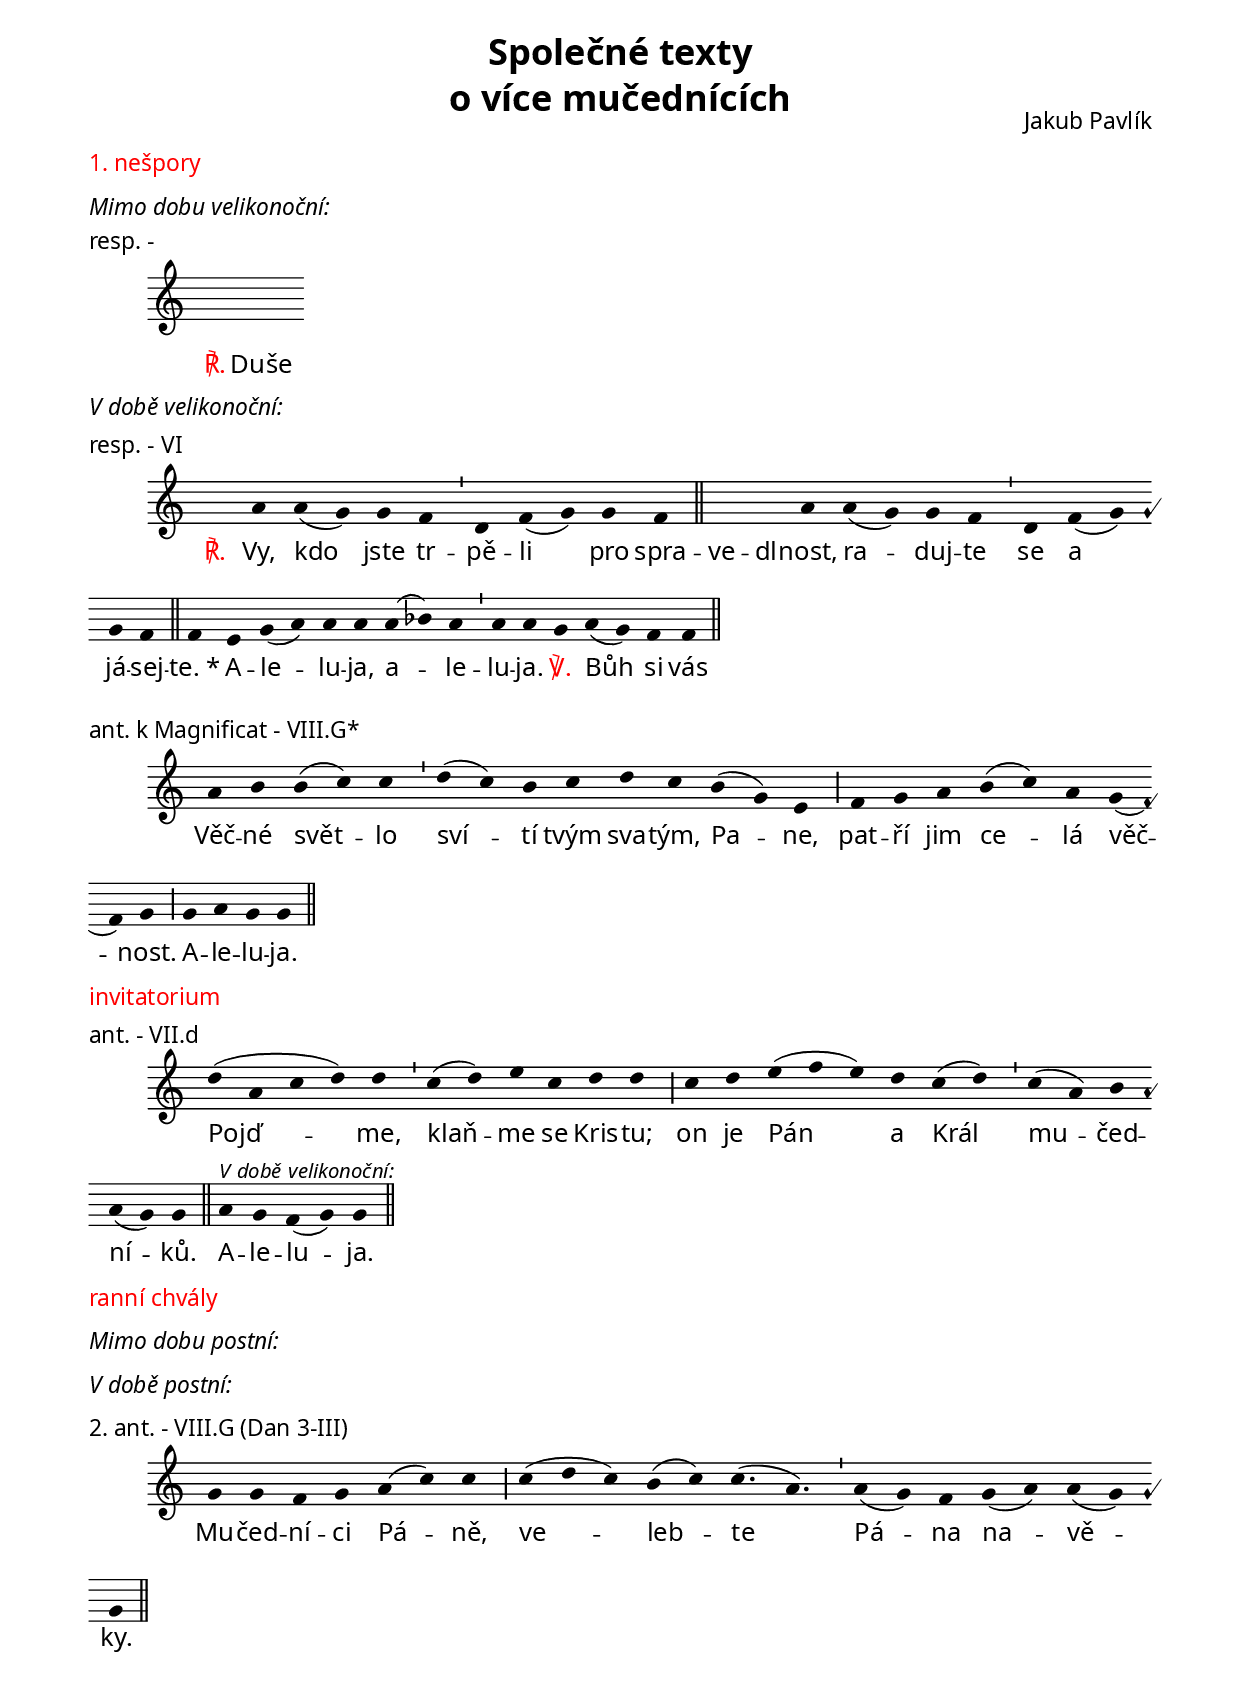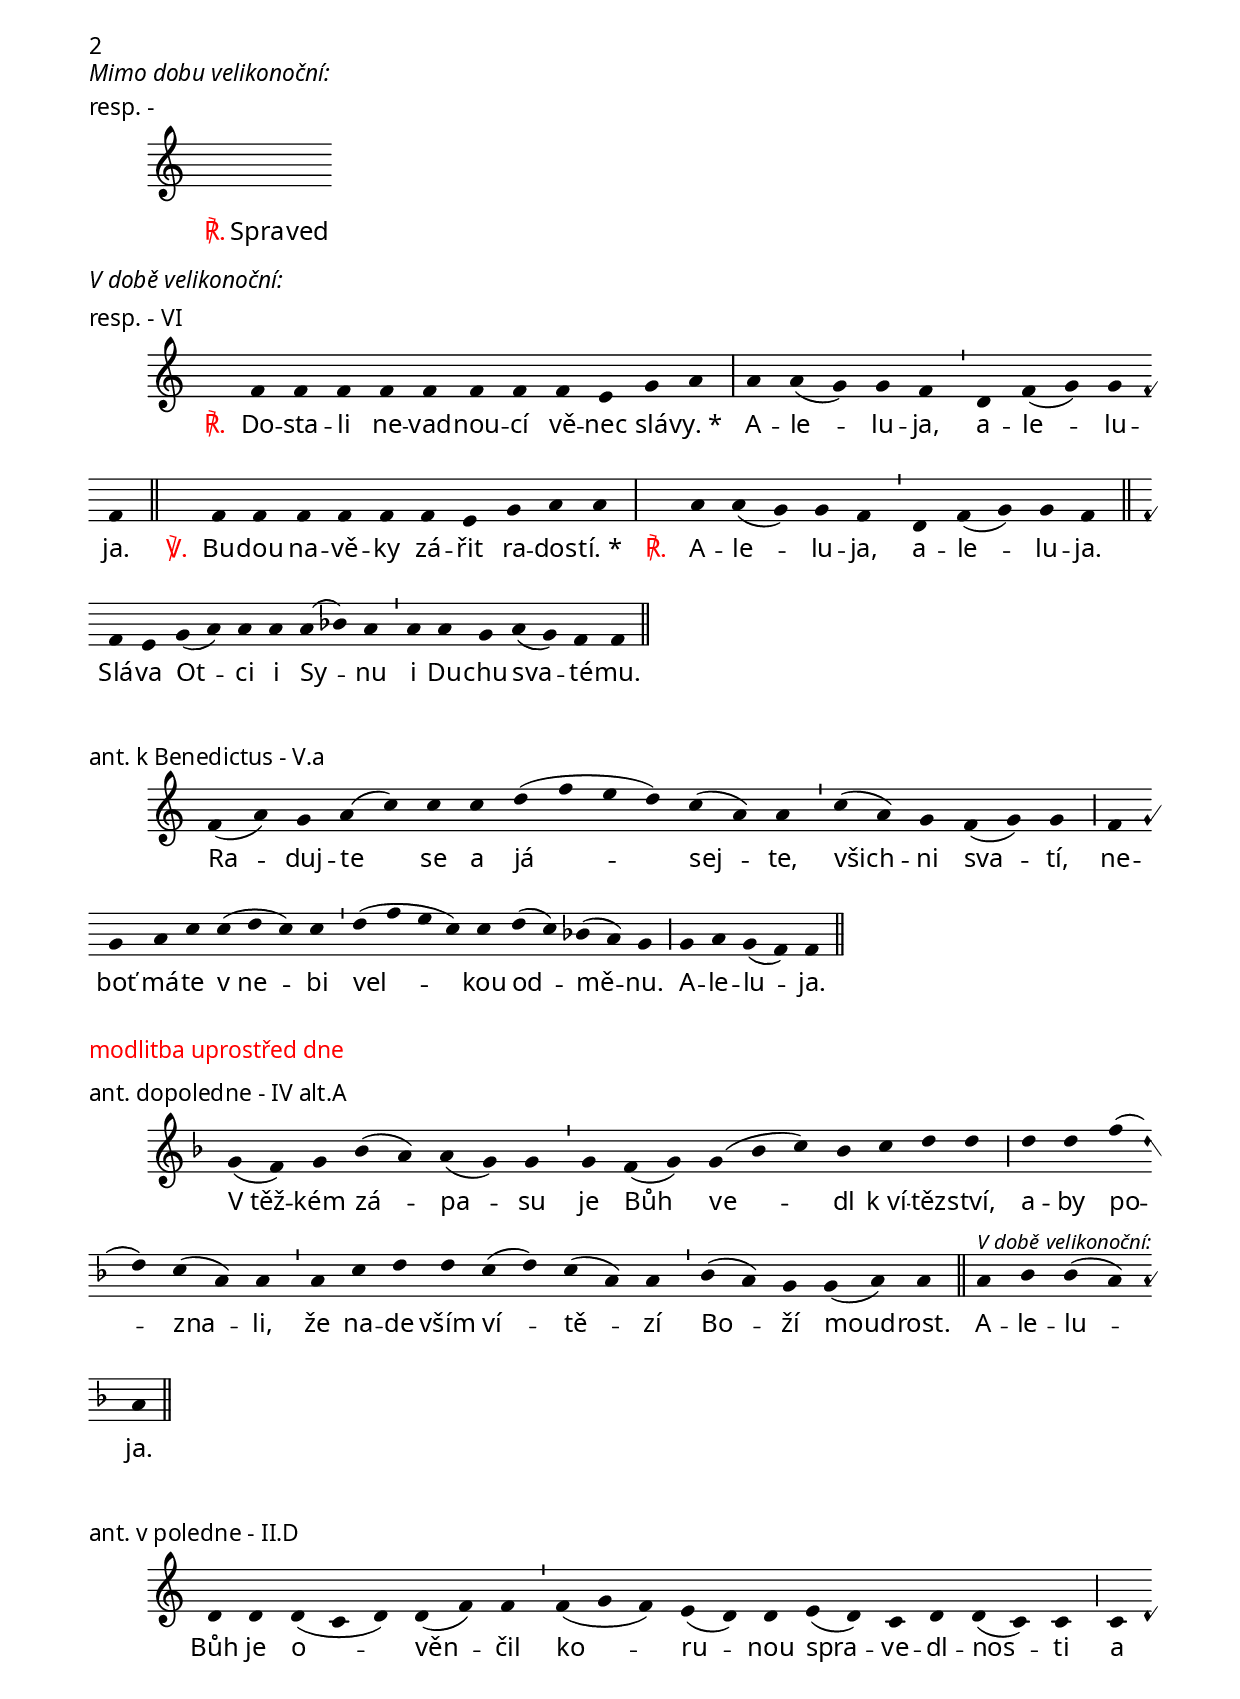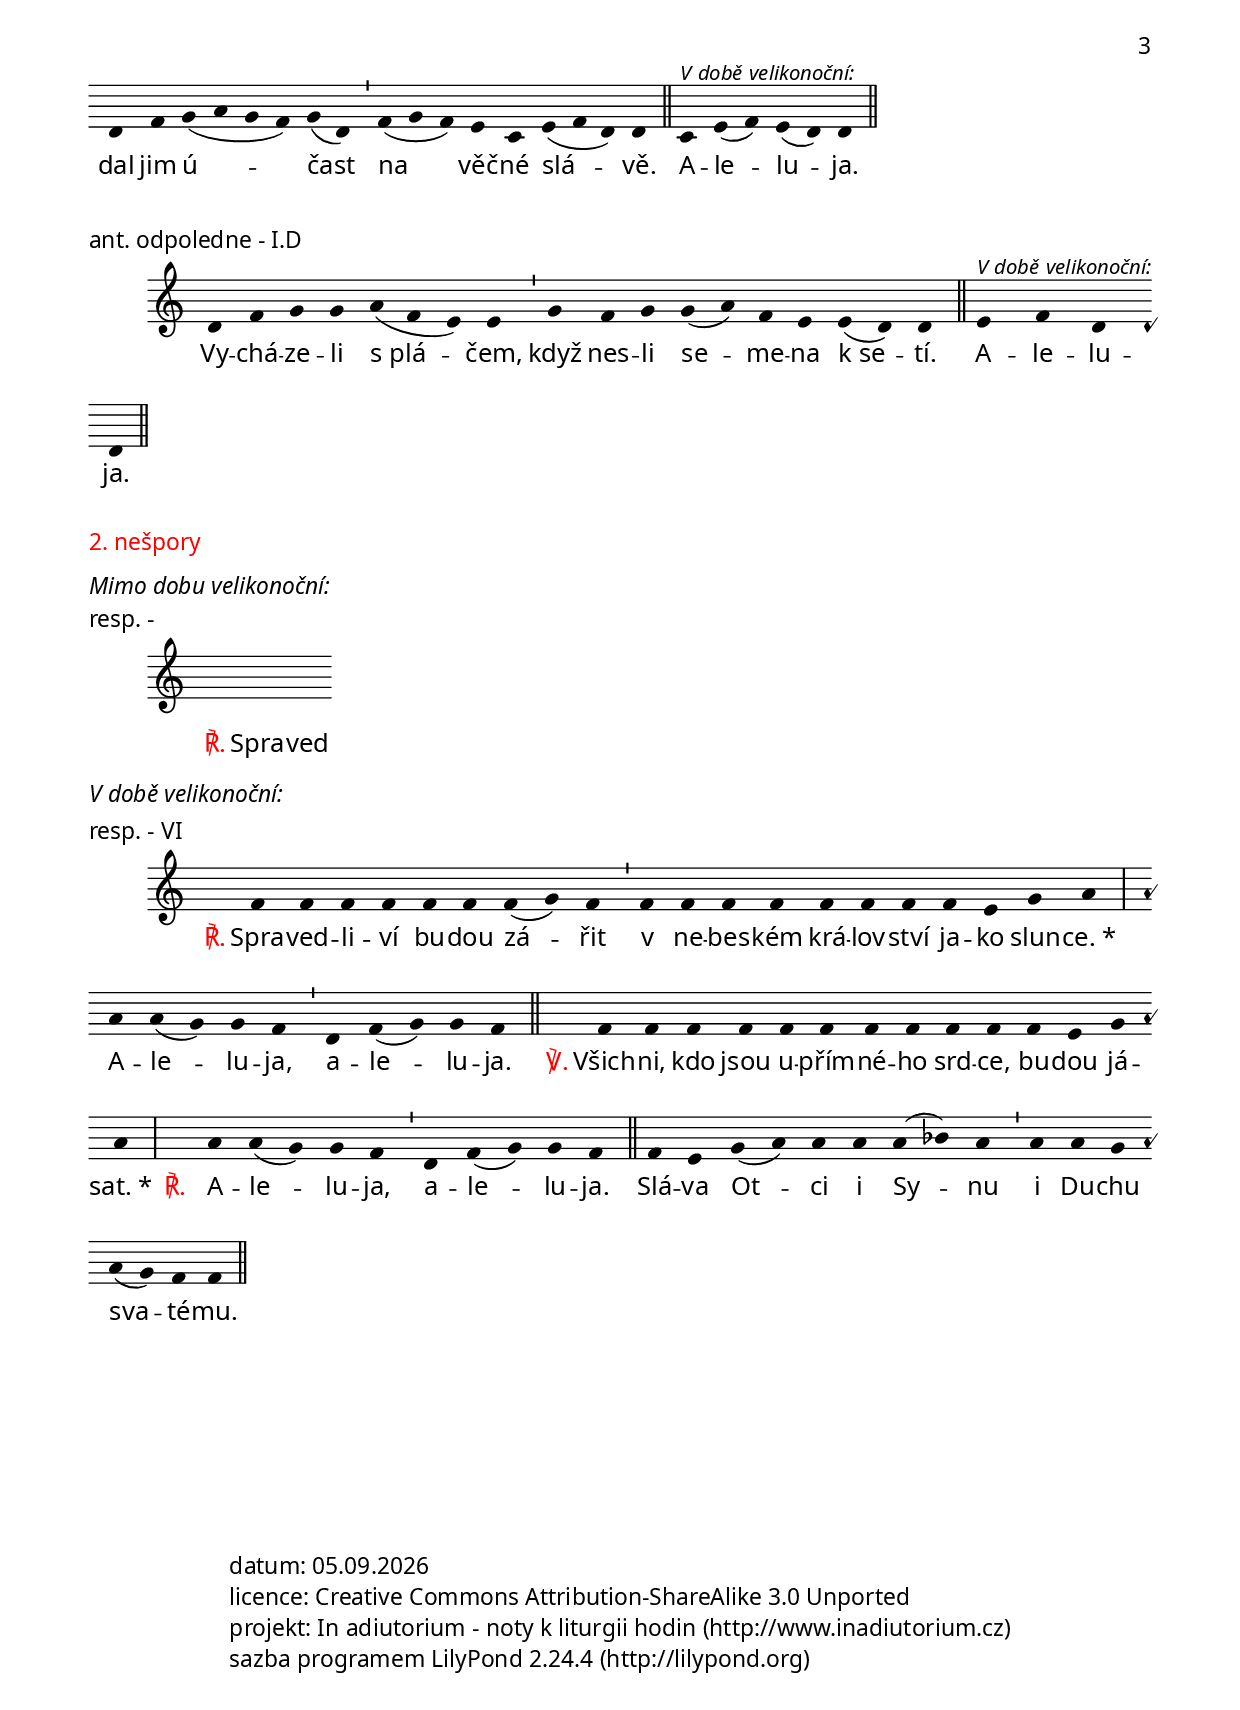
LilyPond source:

\version "2.15.39"

\header {
  title = \markup\center-column{"Společné texty" "o více mučednících"}
  composer = "Jakub Pavlík"
}

\include "../spolecne.ly"
\include "../dilyresponsorii.ly"

\markup {\nadpisHodinka {"1. nešpory"}}

\score {
  \relative c' {
    \choralniRezim
    
  }
  \addlyrics {
    Mu -- čed -- ní -- ci na ze -- mi pro Kris -- ta mno -- ho vy -- tr -- pě -- li,
    a bez -- peč -- ně do -- sáh -- li věč -- né od -- mě -- ny.
    
    A -- le -- lu -- ja.
  }
  \header {
    quid = "1. ant."
    modus = ""
    differentia = "" 
    psalmus = "Žalm 118-I+II"
    id = ""
    piece = \markup {\sestavTitulek}
  }
}

\score {
  \relative c' {
    \choralniRezim
    
  }
  \addlyrics {
    Sva -- tí ví -- těz -- ně do -- šli do ne -- bes -- ké -- ho krá -- lov -- ství
    a ob -- dr -- že -- li z_Bo -- žích ru -- kou ko -- ru -- nu slá -- vy.
    
    A -- le -- lu -- ja.
  }
  \header {
    quid = "2. ant."
    modus = ""
    differentia = "" 
    psalmus = "Žalm 118-III"
    id = ""
    piece = \markup {\sestavTitulek}
  }
}

\score {
  \relative c' {
    \choralniRezim
    
  }
  \addlyrics {
    Mu -- čed -- ní -- ci po -- lo -- ži -- li ži -- vot pro Kris -- ta
    a bu -- dou žít na -- vě -- ky.
    
    A -- le -- lu -- ja.
  }
  \header {
    quid = "3. ant."
    modus = ""
    differentia = "" 
    psalmus = "1 Petr 2"
    id = ""
    piece = \markup {\sestavTitulek}
  }
}

\markup\italic{Mimo dobu velikonoční:}

\score {
  \relative c' {
    \choralniRezim
    
    % R
    \neviditelna a
    
    % V
    \neviditelna a
    
    % R
    \neviditelna a
    
    % Slava
  }
  \addlyrics {
    \Response Du -- še spra -- ved -- li -- vých jsou v_Bo -- ží ru -- ce,_*
    a ne -- do -- tkne se jich u -- tr -- pe -- ní.
    \Verse Je -- jich smrt by -- la po -- klá -- dá -- na za ne -- štěs -- tí,
    do -- sáh -- li však věč -- né -- ho po -- ko -- je,_*
    \Response a ne -- do -- tkne se jich u -- tr -- pe -- ní.
    \textRespDoxologie
  }
  \header {
    quid = "resp."
    modus = ""
    id = ""
    piece = \markup {\sestavTitulekResp}
  }
}

\score {
  \relative c' {
    \choralniRezim
    
  }
  \addlyrics {
    Ne -- bes -- ké krá -- lov -- ství pat -- ří těm,
    kdo o -- bě -- to -- va -- li svůj ži -- vot pro Kris -- ta.
    Rou -- cho si vy -- pra -- li v_Be -- rán -- ko -- vě kr -- vi
    a do -- sáh -- li věč -- né slá -- vy.
  }
  \header {
    quid = "ant. k Magnificat"
    modus = ""
    differentia = "" 
    psalmus = ""
    id = ""
    piece = \markup {\sestavTitulekBezZalmu}
  }
}

\markup\italic{V době velikonoční:}

\score {
  \relative c' {
    \choralniRezim
    
    % R
    \neviditelna f
    \respVIalelujaResponsum \barFinalis
    % V
    \neviditelna f
    
    % R
    \neviditelna a
    \respVIalelujaResponsum \barFinalis
    % Slava
    \respVIalelujaDoxologie \barFinalis
  }
  \addlyrics {
    \Response Vy, kdo jste tr -- pě -- li pro spra -- ve -- dl -- nost,
    ra -- duj -- te se a já -- sej -- te._* \textRespAleluja
    \Verse Bůh si vás vy -- vo -- lil za svůj ma -- je -- tek._*
    \Response \textRespAleluja
    \textRespDoxologie
  }
  \header {
    quid = "resp."
    modus = "VI"
    id = ""
    piece = \markup {\sestavTitulekResp}
  }
} 

\score {
  \relative c'' {
    \choralniRezim
    a4 b b( c) c \barMin d( c) b c d c b( g) e \barMaior
    f g a b( c) a g( f) g \barMaior
    g a g g \barFinalis
  }
  \addlyrics {
    Věč -- né svět -- lo sví -- tí tvým sva -- tým, Pa -- ne,
    pat -- ří jim ce -- lá věč -- nost.
    A -- le -- lu -- ja.
  }
  \header {
    quid = "ant. k Magnificat"
    modus = "VIII"
    differentia = "G*" 
    psalmus = ""
    id = ""
    fons = "commune jednoho mučedníka"
    piece = \markup {\sestavTitulekBezZalmu}
  }
}

\markup {\nadpisHodinka {"invitatorium"}}

\score {
  \relative c'' {
    \choralniRezim
    d4( a c d) d \barMin c( d) e c d d \barMaior
    c d e( f e) d c( d) \barMin c( a) b a( g) g \barFinalis
    
    a^\markup\rubrVelikAleluja g f( g) g \barFinalis
  }
  \addlyrics {
    Pojď -- me, klaň -- me se Kris -- tu; 
    on je Pán a Král mu -- čed  -- ní -- ků.
    
    A -- le -- lu -- ja.
  }
  \header {
    quid = "ant."
    modus = "VII"
    differentia = "d" 
    psalmus = ""
    id = ""
    fons = "commune jednoho mučedníka"
    piece = \markup {\sestavTitulekBezZalmu}
  }
}

\markup {\nadpisHodinka {"ranní chvály"}}

\score {
  \relative c' {
    \choralniRezim
    
  }
  \addlyrics {
    Kris -- to -- vi mu -- čed -- ní -- ci
    v_bo -- les -- tech o -- bra -- ce -- li svou my -- sl k_ne -- bi
    a vo -- la -- li:
    Pa -- ne, po -- má -- hej nám!
    
    A -- le -- lu -- ja.
  }
  \header {
    quid = "1. ant."
    modus = ""
    differentia = "" 
    psalmus = "Žalm 63"
    id = ""
    piece = \markup {\sestavTitulek}
  }
}

\markup\italic{Mimo dobu postní:}

\score {
  \relative c' {
    \choralniRezim
    
  }
  \addlyrics {
    Du -- še spra -- ved -- li -- vých,
    zpí -- vej -- te s_an -- dě -- ly Bo -- hu chva -- lo -- zpěv.
    A -- le -- lu -- ja.
  }
  \header {
    quid = "2. ant."
    modus = ""
    differentia = "" 
    psalmus = "Dan 3-III"
    id = ""
    piece = \markup {\sestavTitulek}
  }
}

\markup\italic{V době postní:}

\score {
  \relative c'' {
    \choralniRezim
    g4 g f g a( c) c \barMaior
    c( d c) b( c) c4.( a) \barMin a4( g) f g( a) a( g) g \barFinalis
  }
  \addlyrics {
    Mu -- čed -- ní -- ci Pá -- ně,
    ve -- leb -- te Pá -- na na -- vě -- ky.
  }
  \header {
    quid = "2. ant."
    modus = "VIII"
    differentia = "G" 
    psalmus = "Dan 3-III"
    id = ""
    fons = "commune jednoho mučedníka, r.ch., 2. ant; bez aleluja"
    piece = \markup {\sestavTitulek}
  }
}

\score {
  \relative c' {
    \choralniRezim
    
  }
  \addlyrics {
    Zá -- stu -- py mu -- čed -- ní -- ků,
    chval -- te Pá -- na na vý -- sos -- tech.
    
    A -- le -- lu -- ja.
  }
  \header {
    quid = "3. ant."
    modus = ""
    differentia = "" 
    psalmus = "Žalm 149"
    id = ""
    piece = \markup {\sestavTitulek}
  }
}

\markup\italic{Mimo dobu velikonoční:}

\score {
  \relative c' {
    \choralniRezim
    
    % R
    \neviditelna a
    
    % V
    \neviditelna a
    
    % R
    \neviditelna a
    
    % Slava
  }
  \addlyrics {
    \Response Spra -- ved -- li -- ví ži -- jí na -- vě -- ky,_*
    do -- sáh -- li věč -- né od -- mě -- ny v_ne -- bi.
    \Verse Je -- jich jmé -- no ne -- bu -- de vy -- ma -- zá -- no
    z_kni -- hy ži -- vo -- ta,_*
    \Response do -- sáh -- li věč -- né od -- mě -- ny v_ne -- bi.
    \textRespDoxologie
  }
  \header {
    quid = "resp."
    modus = ""
    id = ""
    piece = \markup {\sestavTitulekResp}
  }
}  

\score {
  \relative c' {
    \choralniRezim
    
  }
  \addlyrics {
    Bla -- ho -- sla -- ve -- ní,
    kdo jsou pro -- ná -- sle -- do -- vá -- ni pro spra -- ve -- dl -- nost,
    ne -- boť je -- jich je ne -- bes -- ké krá -- lov -- ství.
  }
  \header {
    quid = "ant. k Benedictus"
    modus = ""
    differentia = "" 
    psalmus = ""
    id = ""
    piece = \markup {\sestavTitulekBezZalmu}
  }
}

\markup\italic{V době velikonoční:}

\score {
  \relative c' {
    \choralniRezim
    
    % R
    \neviditelna f
    f4 f f f f f f f e g a \barMax
    \respVIalelujaResponsum \barFinalis
    % V
    \neviditelna f
    f4 f f f f f e g a a \barMax
    % R
    \neviditelna a
    \respVIalelujaResponsum \barFinalis
    % Slava
    \respVIalelujaDoxologie \barFinalis
  }
  \addlyrics {
    \Response Do -- sta -- li ne -- vad -- nou -- cí vě -- nec slá -- vy._* \textRespAleluja
    \Verse Bu -- dou na -- vě -- ky zá -- řit ra -- dos -- tí._*
    \Response \textRespAleluja
    \textRespDoxologie
  }
  \header {
    quid = "resp."
    modus = "VI"
    id = ""
    fons = "commune jednoho mučedníka"
    piece = \markup {\sestavTitulekResp}
  }
} 

\score {
  \relative c' {
    \choralniRezim
    f4( a) g a( c) c c d( f e d) c( a) a \barMin c( a) g f( g) g \barMaior
    f g a c c( d c) c \barMin d( f e c) c d( c) bes( a) g \barMaior
    g a g( f) f \barFinalis
  }
  \addlyrics {
    Ra -- duj -- te se a já -- sej -- te, všich -- ni sva -- tí,
    ne -- boť má -- te v_ne -- bi vel -- kou od -- mě -- nu.
    A -- le -- lu -- ja.
  }
  \header {
    quid = "ant. k Benedictus"
    modus = "V"
    differentia = "a" 
    psalmus = ""
    id = ""
    fons = "commune jednoho mučedníka"
    piece = \markup {\sestavTitulekBezZalmu}
  }
}

\markup {\nadpisHodinka {"modlitba uprostřed dne"}}

\score {
  \relative c'' {
    \choralniRezim
    \key f \major
    g4( f) g bes( a) a( g) g \barMin
    g f( g) g( bes c) bes c d d \barMaior
    
    d d f( d) c( a) a \barMin
    
    a c d d c( d) c( a) a \barMin
    bes( a) g g( a) a \barFinalis
    
    a^\markup\small\italic{V době velikonoční:} bes bes( a) a \barFinalis
  }
  \addlyrics {
    V_těž -- kém zá -- pa -- su 
    je Bůh ve -- dl k_ví -- těz -- ství,
    
    a -- by po -- zna -- li,
    že na -- de vším ví -- tě -- zí Bo -- ží moud -- rost.
    
    A -- le -- lu -- ja.
  }
  \header {
    quid = "ant. dopoledne"
    modus = "IV alt"
    differentia = "A" 
    psalmus = ""
    id = ""
    fons = "commune jednoho mučedníka; upraven text, odstraněna varianta melodie"
    piece = \markup {\sestavTitulekBezZalmu}
  }
}

\score {
  \relative c' {
    \choralniRezim
    % Tahle antifona se mi zda zvlast krasna.
    d4 d d( c d) d( f) f \barMin
    f( g f) e( d) d e( d) c d d( c) c \barMaior
    c d f g( a g f) g( d) \barMin
    f( g f) e c e( f d) d \barFinalis
    c^\markup\small\italic{V době velikonoční:} e( f) e( d) d \barFinalis
  }
  \addlyrics {
    Bůh je o -- věn -- čil 
    ko -- ru -- nou spra -- ve -- dl -- nos -- ti
    a dal jim ú -- čast 
    na věč -- né slá -- vě.
    
    A -- le -- lu -- ja.
  }
  \header {
    quid = "ant. v poledne"
    modus = "II"
    differentia = "D" 
    psalmus = ""
    id = ""
    fons = "commune jednoho mučedníka; upraven text"
    piece = \markup {\sestavTitulekBezZalmu}
  }
}

\score {
  \relative c' {
    \choralniRezim
    d4 f g g a( f e) e \barMin
    g f g g( a) f e e( d) d \barFinalis
    
    e^\markup\small\italic{V době velikonoční:} f d d \barFinalis
  }
  \addlyrics {
    Vy -- chá -- ze -- li s_plá -- čem, 
    když nes -- li se -- me -- na k_se -- tí.
    
    A -- le -- lu -- ja.
  }
  \header {
    quid = "ant. odpoledne"
    modus = "I"
    differentia = "D" 
    psalmus = ""
    id = ""
    piece = \markup {\sestavTitulekBezZalmu}
  }
}

\markup {\nadpisHodinka {"2. nešpory"}}

\score {
  \relative c' {
    \choralniRezim
    
  }
  \addlyrics {
    Tě -- la sva -- tých by -- la po -- hřbe -- na v_po -- ko -- ji
    a je -- jich jmé -- no ži -- je na -- vě -- ky.
    
    A -- le -- lu -- ja.
  }
  \header {
    quid = "1. ant."
    modus = ""
    differentia = "" 
    psalmus = "Žalm 116-I"
    id = ""
    piece = \markup {\sestavTitulek}
  }
}

\score {
  \relative c' {
    \choralniRezim
    
  }
  \addlyrics {
    Mu -- čed -- ní -- ci by -- li za -- bi -- ti pro Bo -- ží slo -- vo
    a pro svě -- dec -- tví, kte -- ré vy -- da -- li.
    
    A -- le -- lu -- ja.
  }
  \header {
    quid = "2. ant."
    modus = ""
    differentia = "" 
    psalmus = "Žalm 116-II"
    id = ""
    piece = \markup {\sestavTitulek}
  }
}

\score {
  \relative c' {
    \choralniRezim
    
  }
  \addlyrics {
    Sva -- tí mu -- čed -- ní -- ci 
    vy -- da -- li své tě -- lo pro Bo -- ží zá -- kon,
    a rou -- cho si do -- bě -- la vy -- pra -- li
    v_Be -- rán -- ko -- vě kr -- vi.
    
    A -- le -- lu -- ja.
  }
  \header {
    quid = "3. ant."
    modus = ""
    differentia = "" 
    psalmus = "Zj 4"
    id = ""
    piece = \markup {\sestavTitulek}
  }
}

\markup\italic{Mimo dobu velikonoční:}

\score {
  \relative c' {
    \choralniRezim
    
    % R
    \neviditelna a
    
    % V
    \neviditelna a
    
    % R
    \neviditelna a
    
    % Slava
  }
  \addlyrics {
    \Response Spra -- ved -- li -- vým při -- chá -- zí spá -- sa od Hos -- po -- di -- na,_*
    v_do -- bách tís -- ně je jim ú -- to -- čiš -- těm.
    \Verse Hos -- po -- din jim po -- má -- há a chrá -- ní je,_*
    \Response v_do -- bách tís -- ně je jim ú -- to -- čiš -- těm.
    \textRespDoxologie
  }
  \header {
    quid = "resp."
    modus = ""
    id = ""
    piece = \markup {\sestavTitulekResp}
  }
}

\score {
  \relative c' {
    \choralniRezim
    
  }
  \addlyrics {
    Sva -- tí mu -- čed -- ní -- ci se ra -- du -- jí v_ne -- bi,
    pro -- to -- že ná -- sle -- do -- va -- li Kris -- ta
    a z_lás -- ky k_ně -- mu pro -- li -- li svou krev;
    bu -- dou s_ním kra -- lo -- vat na -- vě -- ky.
  }
  \header {
    quid = "ant. k Magnificat"
    modus = ""
    differentia = "" 
    psalmus = ""
    id = ""
    piece = \markup {\sestavTitulekBezZalmu}
  }
}

\markup\italic{V době velikonoční:}

\score {
  \relative c' {
    \choralniRezim
    
    % R
    \neviditelna f
    f4 f f f f f f( g)f \barMin f f f f f f f f e g a \barMax
    \respVIalelujaResponsum \barFinalis
    % V
    \neviditelna f
    f4 f f f f f f f f f f e g a \barMax
    % R
    \neviditelna a
    \respVIalelujaResponsum \barFinalis
    % Slava
    \respVIalelujaDoxologie \barFinalis
  }
  \addlyrics {
    \Response Spra -- ved -- li -- ví bu -- dou zá -- řit 
    v ne -- bes -- kém krá -- lov -- ství ja -- ko slun -- ce._* \textRespAleluja
    \Verse Všich -- ni, kdo jsou u -- přím -- né -- ho srd -- ce,
    bu -- dou já -- sat._*
    \Response \textRespAleluja
    \textRespDoxologie
  }
  \header {
    quid = "resp."
    modus = "VI"
    id = ""
    piece = \markup {\sestavTitulekResp}
  }
}

\score {
  \relative c' {
    \choralniRezim
    
  }
  \addlyrics {
    Ra -- duj -- te se, sva -- tí, před Be -- rán -- ko -- vým trů -- nem,
    v_krá -- lov -- ství,
    kte -- ré je pro vás při -- pra -- ve -- né
    od za -- lo -- že -- ní svě -- ta.
    A -- le -- lu -- ja.
  }
  \header {
    quid = "ant. k Magnificat"
    modus = ""
    differentia = "" 
    psalmus = ""
    id = ""
    piece = \markup {\sestavTitulekBezZalmu}
  }
}